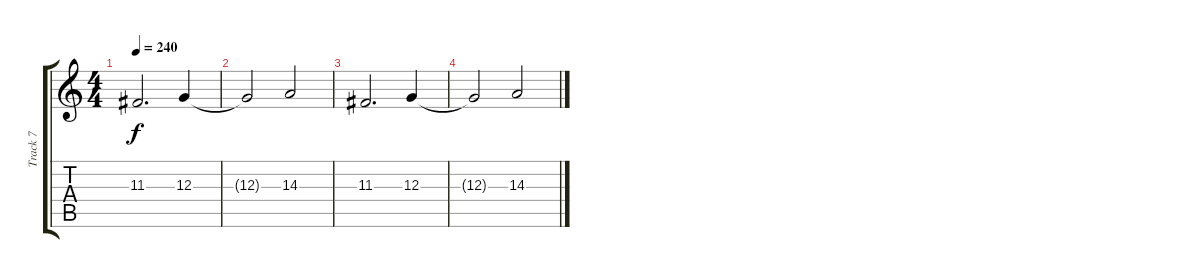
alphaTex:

\track ("Track 7" "Track 7") {instrument lead2sawtooth}
\staff {score tabs}
\tuning (E4 B3 G3 D3 A2 E2) {hide}
\ts (4 4)
\tempo 240
\clef g2
\ks c
11.3.2{d dy f} 12.3.4 |
12.3{t}.2 14.3.2 |
11.3.2{d} 12.3.4 |
12.3{t}.2 14.3.2
